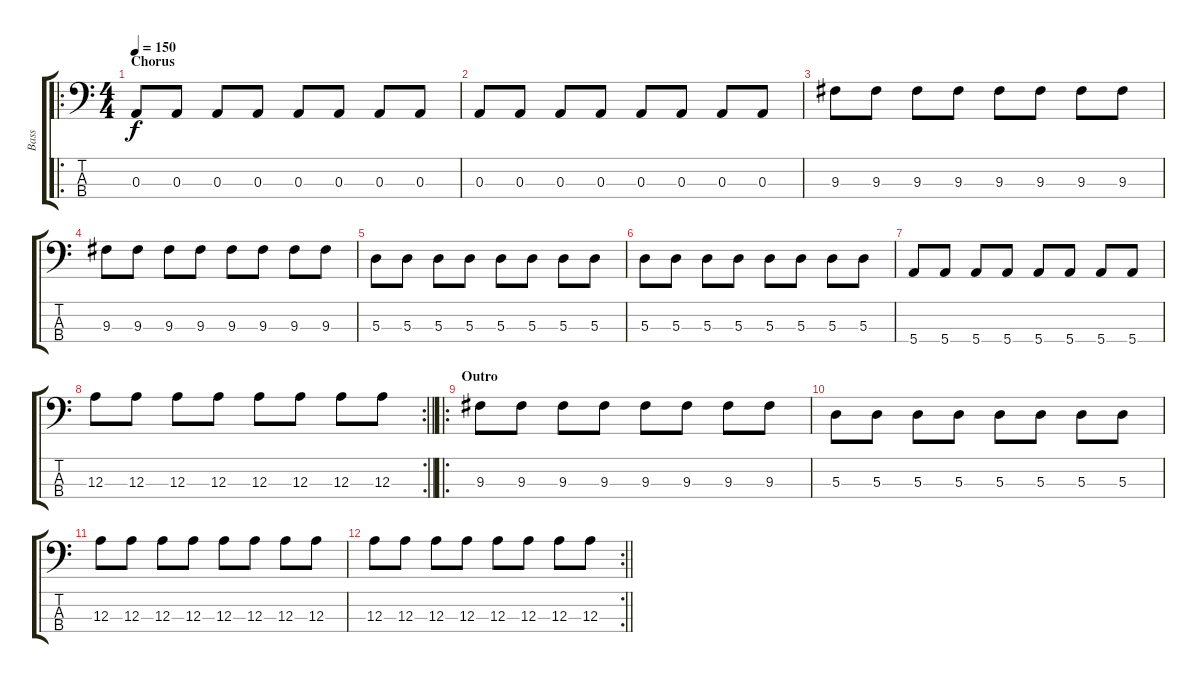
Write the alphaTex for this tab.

\track ("Bass" "Bass") {instrument electricbassfinger}
\staff {score tabs}
\tuning (G2 D2 A1 E1) {hide}
\ro
\ts (4 4)
\section ("" "Chorus")
\tempo 150
\clef f4
\ks c
0.3.8{dy f} 0.3.8 0.3.8 0.3.8 0.3.8 0.3.8 0.3.8 0.3.8 |
0.3.8 0.3.8 0.3.8 0.3.8 0.3.8 0.3.8 0.3.8 0.3.8 |
9.3.8 9.3.8 9.3.8 9.3.8 9.3.8 9.3.8 9.3.8 9.3.8 |
9.3.8 9.3.8 9.3.8 9.3.8 9.3.8 9.3.8 9.3.8 9.3.8 |
5.3.8 5.3.8 5.3.8 5.3.8 5.3.8 5.3.8 5.3.8 5.3.8 |
5.3.8 5.3.8 5.3.8 5.3.8 5.3.8 5.3.8 5.3.8 5.3.8 |
5.4.8 5.4.8 5.4.8 5.4.8 5.4.8 5.4.8 5.4.8 5.4.8 |
\rc 2
\barLineRight lightlight
12.3.8 12.3.8 12.3.8 12.3.8 12.3.8 12.3.8 12.3.8 12.3.8 |
\ro
\section ("" "Outro")
9.3.8 9.3.8 9.3.8 9.3.8 9.3.8 9.3.8 9.3.8 9.3.8 |
5.3.8 5.3.8 5.3.8 5.3.8 5.3.8 5.3.8 5.3.8 5.3.8 |
12.3.8 12.3.8 12.3.8 12.3.8 12.3.8 12.3.8 12.3.8 12.3.8 |
\rc 2
\barLineRight lightlight
12.3.8 12.3.8 12.3.8 12.3.8 12.3.8 12.3.8 12.3.8 12.3.8
